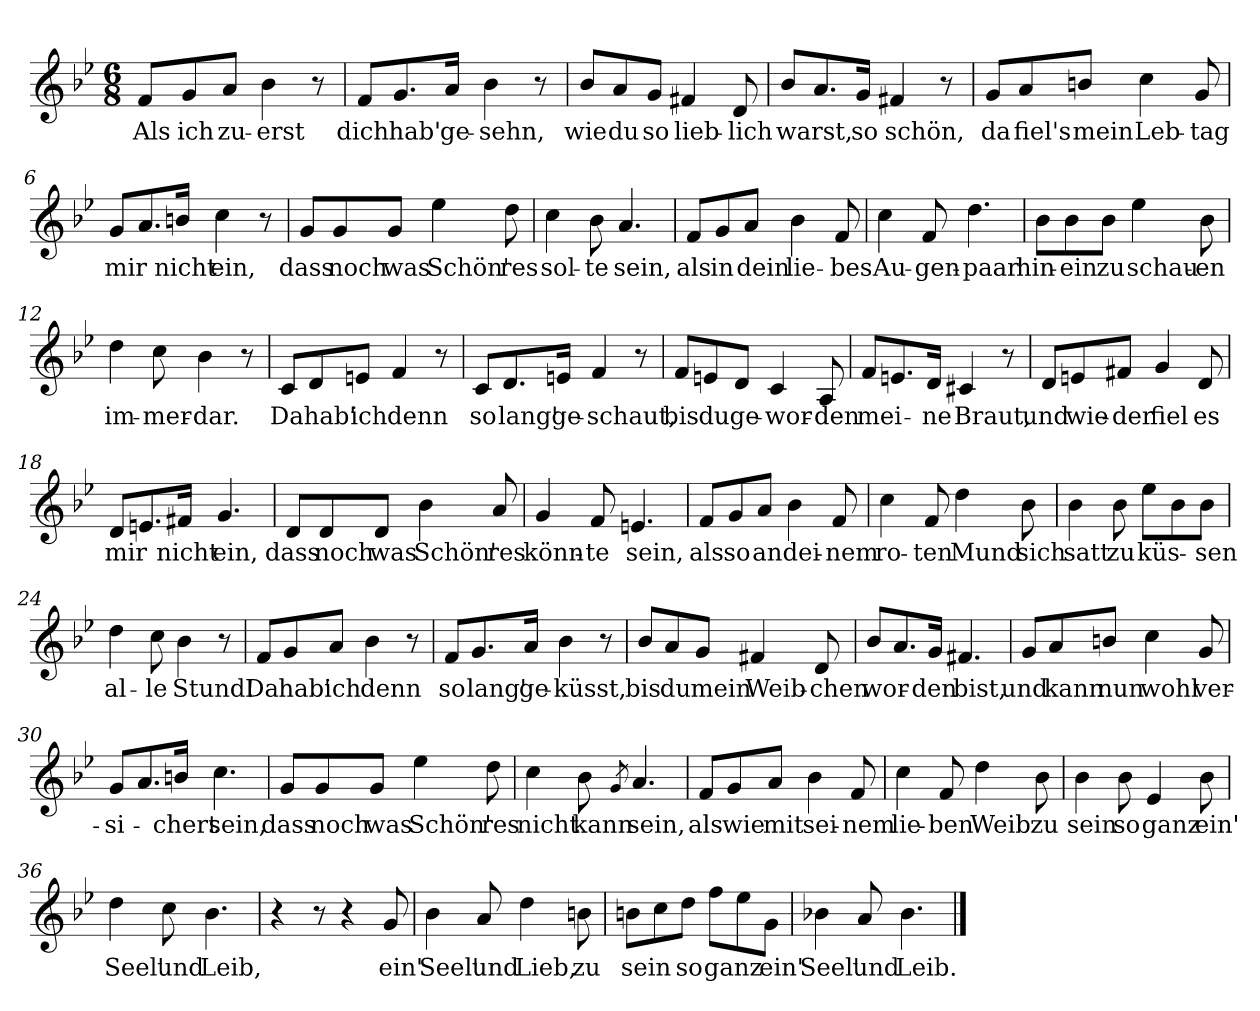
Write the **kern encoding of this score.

**kern	**text
*part1	*part1
*staff1	*staff1
*clefG2	*
*k[b-e-]	*
*M6/8	*
=1	=1
!	!LO:LY:b
8f/L	Als
!	!LO:LY:b
8g/	ich
!	!LO:LY:b
8a/J	zu-
!	!LO:LY:b
4b-\	-erst
8r	.
=2	=2
!	!LO:LY:b
8f/L	dich
!	!LO:LY:b
8.g/	hab'
!	!LO:LY:b
16a/Jk	ge-
!	!LO:LY:b
4b-\	-sehn,
8r	.
=3	=3
!	!LO:LY:b
8b-/L	wie
!	!LO:LY:b
8a/	du
!	!LO:LY:b
8g/J	so
!	!LO:LY:b
4f#X/	lieb-
!	!LO:LY:b
8d/	-lich
=4	=4
!	!LO:LY:b
8b-/L	warst,
8.a/	.
!	!LO:LY:b
16g/Jk	so
!	!LO:LY:b
4f#X/	schön,
8r	.
=5	=5
!	!LO:LY:b
8g/L	da
!	!LO:LY:b
8a/	fiel's
!	!LO:LY:b
8bn/J	mein
!	!LO:LY:b
4cc\	Leb-
!	!LO:LY:b
8g/	-tag
=6	=6
!	!LO:LY:b
8g/L	mir
8.a/	.
!	!LO:LY:b
16bn/Jk	nicht
!	!LO:LY:b
4cc\	ein,
8r	.
!!LO:LB:g=z
=7	=7
!	!LO:LY:b
8g/L	dass
!	!LO:LY:b
8g/	noch
!	!LO:LY:b
8g/J	was
!	!LO:LY:b
4ee-\	Schön'
!	!LO:LY:b
8dd\	res
=8	=8
!	!LO:LY:b
4cc\	sol-
!	!LO:LY:b
8b-\	-te
!	!LO:LY:b
4.a/	sein,
=9	=9
!	!LO:LY:b
8f/L	als
!	!LO:LY:b
8g/	in
!	!LO:LY:b
8a/J	dein
!	!LO:LY:b
4b-\	lie-
!	!LO:LY:b
8f/	-bes
=10	=10
!	!LO:LY:b
4cc\	Au-
!	!LO:LY:b
8f/	-gen-
!	!LO:LY:b
4.dd\	-paar
=11	=11
!	!LO:LY:b
8b-\L	hin-
!	!LO:LY:b
8b-\	-ein
!	!LO:LY:b
8b-\J	zu
!	!LO:LY:b
4ee-\	schau-
!	!LO:LY:b
8b-\	-en
=12	=12
!	!LO:LY:b
4dd\	im-
!	!LO:LY:b
8cc\	-mer-
!	!LO:LY:b
4b-\	-dar.
8r	.
!!LO:LB:g=z
=13	=13
!	!LO:LY:b
8c/L	Da
!	!LO:LY:b
8d/	hab'
!	!LO:LY:b
8en/J	ich
!	!LO:LY:b
4f/	denn
8r	.
=14	=14
!	!LO:LY:b
8c/L	so
!	!LO:LY:b
8.d/	lang'
!	!LO:LY:b
16en/Jk	ge-
!	!LO:LY:b
4f/	-schaut,
8r	.
=15	=15
!	!LO:LY:b
8f/L	bis
!	!LO:LY:b
8en/	du
!	!LO:LY:b
8d/J	ge-
!	!LO:LY:b
4c/	-wor-
!	!LO:LY:b
8A/	-den
=16	=16
!	!LO:LY:b
8f/L	mei-
8.en/	.
!	!LO:LY:b
16d/Jk	-ne
!	!LO:LY:b
4c#X/	Braut,
8r	.
=17	=17
!	!LO:LY:b
8d/L	und
!	!LO:LY:b
8en/	wie-
!	!LO:LY:b
8f#X/J	-der
!	!LO:LY:b
4g/	fiel
!	!LO:LY:b
8d/	es
=18	=18
!	!LO:LY:b
8d/L	mir
8.en/	.
!	!LO:LY:b
16f#X/Jk	nicht
!	!LO:LY:b
4.g/	ein,
!!LO:LB:g=z
=19	=19
!	!LO:LY:b
8d/L	dass
!	!LO:LY:b
8d/	noch
!	!LO:LY:b
8d/J	was
!	!LO:LY:b
4b-\	Schön'
!	!LO:LY:b
8a/	res
=20	=20
!	!LO:LY:b
4g/	könn-
!	!LO:LY:b
8f/	-te
!	!LO:LY:b
4.en/	sein,
=21	=21
!	!LO:LY:b
8f/L	als
!	!LO:LY:b
8g/	so
!	!LO:LY:b
8a/J	an
!	!LO:LY:b
4b-\	dei-
!	!LO:LY:b
8f/	-nem
=22	=22
!	!LO:LY:b
4cc\	ro-
!	!LO:LY:b
8f/	-ten
!	!LO:LY:b
4dd\	Mund
!	!LO:LY:b
8b-\	sich
=23	=23
!	!LO:LY:b
4b-\	satt
!	!LO:LY:b
8b-\	zu
!	!LO:LY:b
8ee-\L	küs-
8b-\	.
!	!LO:LY:b
8b-\J	-sen
=24	=24
!	!LO:LY:b
4dd\	al-
!	!LO:LY:b
8cc\	-le
!	!LO:LY:b
4b-\	Stund!
8r	.
!!LO:LB:g=z
=25	=25
!	!LO:LY:b
8f/L	Da
!	!LO:LY:b
8g/	hab'
!	!LO:LY:b
8a/J	ich
!	!LO:LY:b
4b-\	denn
8r	.
=26	=26
!	!LO:LY:b
8f/L	so
!	!LO:LY:b
8.g/	lang'
!	!LO:LY:b
16a/Jk	ge-
!	!LO:LY:b
4b-\	-küsst,
8r	.
=27	=27
!	!LO:LY:b
8b-/L	bis
!	!LO:LY:b
8a/	du
!	!LO:LY:b
8g/J	mein
!	!LO:LY:b
4f#X/	Weib-
!	!LO:LY:b
8d/	-chen
=28	=28
!	!LO:LY:b
8b-/L	wor-
8.a/	.
!	!LO:LY:b
16g/Jk	-den
!	!LO:LY:b
4.f#X/	bist,
=29	=29
!	!LO:LY:b
8g/L	und
!	!LO:LY:b
8a/	kann
!	!LO:LY:b
8bn/J	nun
!	!LO:LY:b
4cc\	wohl
!	!LO:LY:b
8g/	ver-
=30	=30
!	!LO:LY:b
8g/L	-si-
8.a/	.
!	!LO:LY:b
16bn/Jk	-chert
!	!LO:LY:b
4.cc\	sein,
!!LO:LB:g=z
=31	=31
!	!LO:LY:b
8g/L	dass
!	!LO:LY:b
8g/	noch
!	!LO:LY:b
8g/J	was
!	!LO:LY:b
4ee-\	Schön'
!	!LO:LY:b
8dd\	res
=32	=32
!	!LO:LY:b
4cc\	nicht
!	!LO:LY:b
8b-\	kann
8qg/	.
!	!LO:LY:b
4.a/	sein,
=33	=33
!	!LO:LY:b
8f/L	als
!	!LO:LY:b
8g/	wie
!	!LO:LY:b
8a/J	mit
!	!LO:LY:b
4b-\	sei-
!	!LO:LY:b
8f/	-nem
=34	=34
!	!LO:LY:b
4cc\	lie-
!	!LO:LY:b
8f/	-ben
!	!LO:LY:b
4dd\	Weib
!	!LO:LY:b
8b-\	zu
=35	=35
!	!LO:LY:b
4b-\	sein
!	!LO:LY:b
8b-\	so
!	!LO:LY:b
4e-/	ganz
!	!LO:LY:b
8b-\	ein'
=36	=36
!	!LO:LY:b
4dd\	Seel'
!	!LO:LY:b
8cc\	und
!	!LO:LY:b
4.b-\	Leib,
!!LO:LB:g=z
=37	=37
4r	.
8r	.
4r	.
!	!LO:LY:b
8g/	ein'
=38	=38
!	!LO:LY:b
4b-\	Seel'
!	!LO:LY:b
8a/	und
!	!LO:LY:b
4dd\	Lieb,
!	!LO:LY:b
8bn\	zu
=39	=39
!	!LO:LY:b
8bn\L	sein
8cc\	.
!	!LO:LY:b
8dd\J	so
!	!LO:LY:b
8ff\L	ganz
8ee-\	.
!	!LO:LY:b
8g\J	ein'
=40	=40
!	!LO:LY:b
4b-X\	Seel'
!	!LO:LY:b
8a/	und
!	!LO:LY:b
4.b-\	Leib.
==	==
*-	*-
